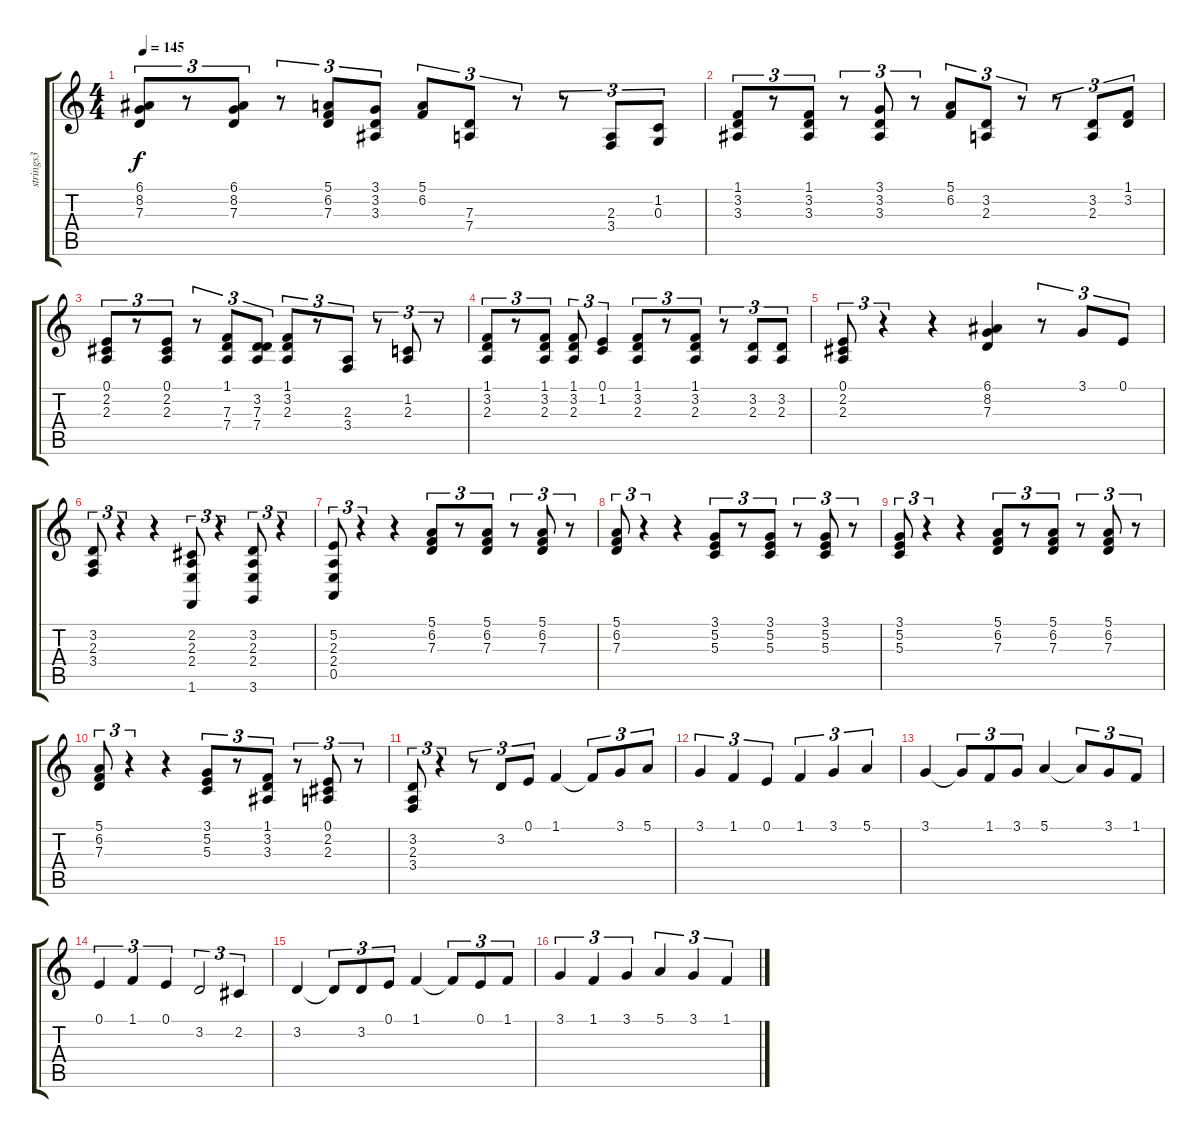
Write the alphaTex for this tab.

\track ("strings3" "strings3") {instrument stringensemble1}
\staff {score tabs}
\tuning (E4 B3 G3 D3 A2 E2) {hide}
\ts (4 4)
\tempo 145
\clef g2
\ks c
(6.1 8.2 7.3).8{tu (3 2) dy f} r.8{tu (3 2)} (6.1 8.2 7.3).8{tu (3 2)} r.8{tu (3 2)} (5.1 6.2 7.3).8{tu (3 2)} (3.1 3.2 3.3).8{tu (3 2)} (5.1 6.2).8{tu (3 2)} (7.3 7.4).8{tu (3 2)} r.8{tu (3 2)} r.8{tu (3 2)} (2.3 3.4).8{tu (3 2)} (1.2 0.3).8{tu (3 2)} |
(1.1 3.2 3.3).8{tu (3 2)} r.8{tu (3 2)} (1.1 3.2 3.3).8{tu (3 2)} r.8{tu (3 2)} (3.1 3.2 3.3).8{tu (3 2)} r.8{tu (3 2)} (5.1 6.2).8{tu (3 2)} (3.2 2.3).8{tu (3 2)} r.8{tu (3 2)} r.8{tu (3 2)} (3.2 2.3).8{tu (3 2)} (1.1 3.2).8{tu (3 2)} |
(0.1 2.2 2.3).8{tu (3 2)} r.8{tu (3 2)} (0.1 2.2 2.3).8{tu (3 2)} r.8{tu (3 2)} (1.1 7.3 7.4).8{tu (3 2)} (3.2 7.3 7.4).8{tu (3 2)} (1.1 3.2 2.3).8{tu (3 2)} r.8{tu (3 2)} (2.3 3.4).8{tu (3 2)} r.8{tu (3 2)} (1.2 2.3).8{tu (3 2)} r.8{tu (3 2)} |
(1.1 3.2 2.3).8{tu (3 2)} r.8{tu (3 2)} (1.1 3.2 2.3).8{tu (3 2)} (1.1 3.2 2.3).8{tu (3 2)} (0.1 1.2).4{tu (3 2)} (1.1 3.2 2.3).8{tu (3 2)} r.8{tu (3 2)} (1.1 3.2 2.3).8{tu (3 2)} r.8{tu (3 2)} (3.2 2.3).8{tu (3 2)} (3.2 2.3).8{tu (3 2)} |
(0.1 2.2 2.3).8{tu (3 2)} r.4{tu (3 2)} r.4 (6.1 8.2 7.3).4 r.8{tu (3 2)} 3.1.8{tu (3 2)} 0.1.8{tu (3 2)} |
(3.2 2.3 3.4).8{tu (3 2)} r.4{tu (3 2)} r.4 (2.2 2.3 2.4 1.6).8{tu (3 2)} r.4{tu (3 2)} (3.2 2.3 2.4 3.6).8{tu (3 2)} r.4{tu (3 2)} |
(5.2 2.3 2.4 0.5).8{tu (3 2)} r.4{tu (3 2)} r.4 (5.1 6.2 7.3).8{tu (3 2)} r.8{tu (3 2)} (5.1 6.2 7.3).8{tu (3 2)} r.8{tu (3 2)} (5.1 6.2 7.3).8{tu (3 2)} r.8{tu (3 2)} |
(5.1 6.2 7.3).8{tu (3 2)} r.4{tu (3 2)} r.4 (3.1 5.2 5.3).8{tu (3 2)} r.8{tu (3 2)} (3.1 5.2 5.3).8{tu (3 2)} r.8{tu (3 2)} (3.1 5.2 5.3).8{tu (3 2)} r.8{tu (3 2)} |
(3.1 5.2 5.3).8{tu (3 2)} r.4{tu (3 2)} r.4 (5.1 6.2 7.3).8{tu (3 2)} r.8{tu (3 2)} (5.1 6.2 7.3).8{tu (3 2)} r.8{tu (3 2)} (5.1 6.2 7.3).8{tu (3 2)} r.8{tu (3 2)} |
(5.1 6.2 7.3).8{tu (3 2)} r.4{tu (3 2)} r.4 (3.1 5.2 5.3).8{tu (3 2)} r.8{tu (3 2)} (1.1 3.2 3.3).8{tu (3 2)} r.8{tu (3 2)} (0.1 2.2 2.3).8{tu (3 2)} r.8{tu (3 2)} |
(3.2 2.3 3.4).8{tu (3 2)} r.4{tu (3 2)} r.8{tu (3 2)} 3.2.8{tu (3 2)} 0.1.8{tu (3 2)} 1.1.4 1.1{t}.8{tu (3 2)} 3.1.8{tu (3 2)} 5.1.8{tu (3 2)} |
3.1.4{tu (3 2)} 1.1.4{tu (3 2)} 0.1.4{tu (3 2)} 1.1.4{tu (3 2)} 3.1.4{tu (3 2)} 5.1.4{tu (3 2)} |
3.1.4 3.1{t}.8{tu (3 2)} 1.1.8{tu (3 2)} 3.1.8{tu (3 2)} 5.1.4 5.1{t}.8{tu (3 2)} 3.1.8{tu (3 2)} 1.1.8{tu (3 2)} |
0.1.4{tu (3 2)} 1.1.4{tu (3 2)} 0.1.4{tu (3 2)} 3.2.2{tu (3 2)} 2.2.4{tu (3 2)} |
3.2.4 3.2{t}.8{tu (3 2)} 3.2.8{tu (3 2)} 0.1.8{tu (3 2)} 1.1.4 1.1{t}.8{tu (3 2)} 0.1.8{tu (3 2)} 1.1.8{tu (3 2)} |
3.1.4{tu (3 2)} 1.1.4{tu (3 2)} 3.1.4{tu (3 2)} 5.1.4{tu (3 2)} 3.1.4{tu (3 2)} 1.1.4{tu (3 2)}
